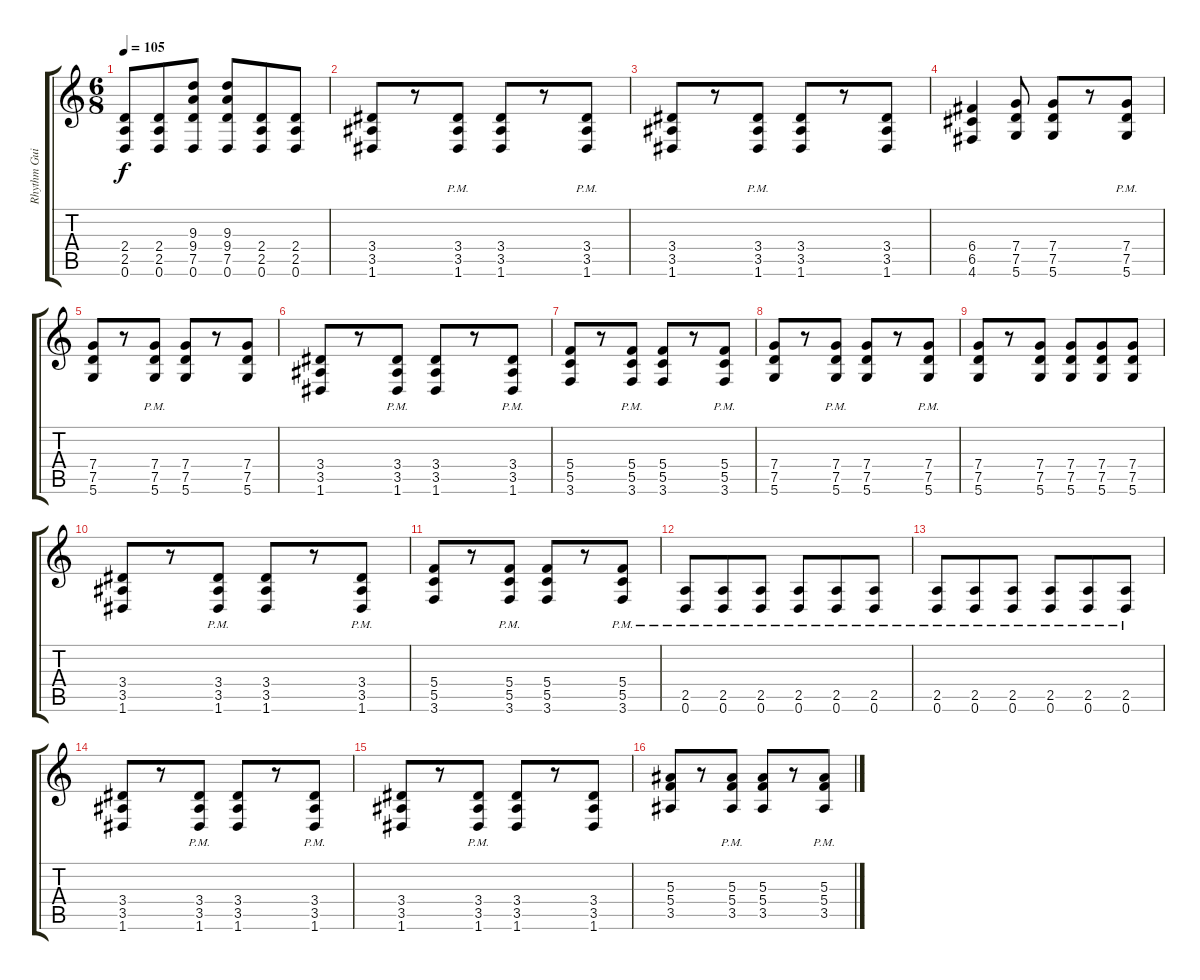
\track ("Rhythm Guitar 2" "Rhythm Gui") {instrument distortionguitar}
\staff {score tabs}
\tuning (D4 A3 F3 C3 G2 D2) {hide}
\ts (6 8)
\tempo 105
\clef g2
\ks c
(2.4 2.5 0.6).8{dy f} (2.4 2.5 0.6).8 (9.3 9.4 7.5 0.6).8 (9.3 9.4 7.5 0.6).8 (2.4 2.5 0.6).8 (2.4 2.5 0.6).8 |
(3.4 3.5 1.6).8 r.8 (3.4{pm} 3.5{pm} 1.6{pm}).8 (3.4 3.5 1.6).8 r.8 (3.4{pm} 3.5{pm} 1.6{pm}).8 |
(3.4 3.5 1.6).8 r.8 (3.4{pm} 3.5{pm} 1.6{pm}).8 (3.4 3.5 1.6).8 r.8 (3.4 3.5 1.6).8 |
(6.4 6.5 4.6).4 (7.4 7.5 5.6).8 (7.4 7.5 5.6).8 r.8 (7.4{pm} 7.5{pm} 5.6{pm}).8 |
(7.4 7.5 5.6).8 r.8 (7.4{pm} 7.5{pm} 5.6{pm}).8 (7.4 7.5 5.6).8 r.8 (7.4 7.5 5.6).8 |
(3.4 3.5 1.6).8 r.8 (3.4{pm} 3.5{pm} 1.6{pm}).8 (3.4 3.5 1.6).8 r.8 (3.4{pm} 3.5{pm} 1.6{pm}).8 |
(5.4 5.5 3.6).8 r.8 (5.4{pm} 5.5{pm} 3.6{pm}).8 (5.4 5.5 3.6).8 r.8 (5.4{pm} 5.5{pm} 3.6{pm}).8 |
(7.4 7.5 5.6).8 r.8 (7.4{pm} 7.5{pm} 5.6{pm}).8 (7.4 7.5 5.6).8 r.8 (7.4{pm} 7.5{pm} 5.6{pm}).8 |
(7.4 7.5 5.6).8 r.8 (7.4 7.5 5.6).8 (7.4 7.5 5.6).8 (7.4 7.5 5.6).8 (7.4 7.5 5.6).8 |
(3.4 3.5 1.6).8 r.8 (3.4{pm} 3.5{pm} 1.6{pm}).8 (3.4 3.5 1.6).8 r.8 (3.4{pm} 3.5{pm} 1.6{pm}).8 |
(5.4 5.5 3.6).8 r.8 (5.4{pm} 5.5{pm} 3.6{pm}).8 (5.4 5.5 3.6).8 r.8 (5.4{pm} 5.5{pm} 3.6{pm}).8 |
(2.5{pm} 0.6{pm}).8 (2.5{pm} 0.6{pm}).8 (2.5{pm} 0.6{pm}).8 (2.5{pm} 0.6{pm}).8 (2.5{pm} 0.6{pm}).8 (2.5{pm} 0.6{pm}).8 |
(2.5{pm} 0.6{pm}).8 (2.5{pm} 0.6{pm}).8 (2.5{pm} 0.6{pm}).8 (2.5{pm} 0.6{pm}).8 (2.5{pm} 0.6{pm}).8 (2.5{pm} 0.6{pm}).8 |
(3.4 3.5 1.6).8 r.8 (3.4{pm} 3.5{pm} 1.6{pm}).8 (3.4 3.5 1.6).8 r.8 (3.4{pm} 3.5{pm} 1.6{pm}).8 |
(3.4 3.5 1.6).8 r.8 (3.4{pm} 3.5{pm} 1.6{pm}).8 (3.4 3.5 1.6).8 r.8 (3.4 3.5 1.6).8 |
(5.3 5.4 3.5).8 r.8 (5.3{pm} 5.4{pm} 3.5{pm}).8 (5.3 5.4 3.5).8 r.8 (5.3{pm} 5.4{pm} 3.5{pm}).8
